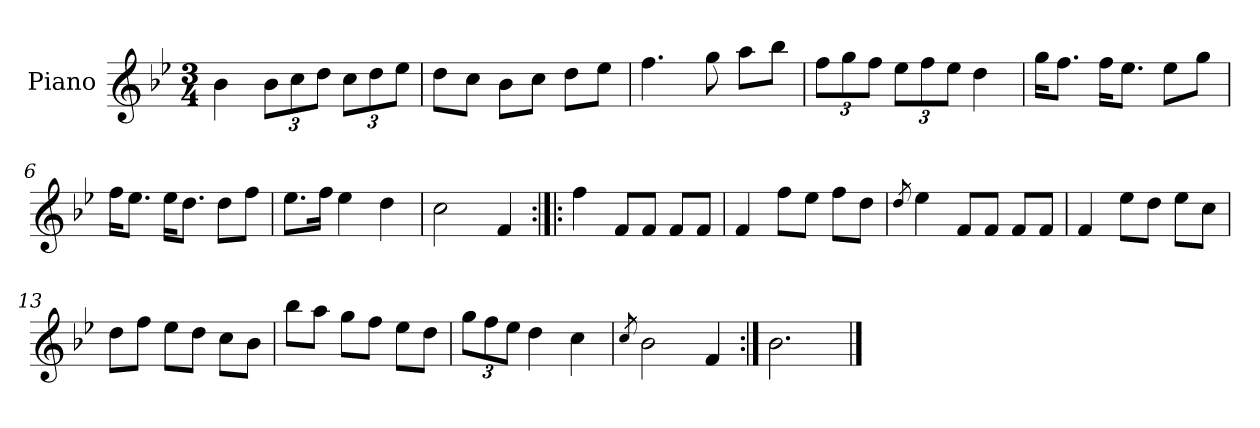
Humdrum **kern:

**kern
*part1
*staff1
*I"Piano
*I'Pno.
*clefG2
*k[b-e-]
*M3/4
=1
4b-\
*Xbrackettup
12b-\L
12cc\
12dd\J
12cc\L
12dd\
12ee-\J
=2
8dd\L
8cc\J
8b-\L
8cc\J
8dd\L
8ee-\J
=3
4.ff\
8gg\
8aa\L
8bb-\J
=4
12ff\L
12gg\
12ff\J
12ee-\L
12ff\
12ee-\J
4dd\
=5
16gg\KL
8.ff\J
16ff\KL
8.ee-\J
8ee-\L
8gg\J
=6
16ff\KL
8.ee-\J
16ee-\KL
8.dd\J
8dd\L
8ff\J
=7
8.ee-\L
16ff\Jk
4ee-\
4dd\
=8
2cc\
4f/
=9:|!|:
4ff\
8f/L
8f/J
8f/L
8f/J
=10
4f/
8ff\L
8ee-\J
8ff\L
8dd\J
=11
8qdd/
4ee-\
8f/L
8f/J
8f/L
8f/J
=12
4f/
8ee-\L
8dd\J
8ee-\L
8cc\J
=13
8dd\L
8ff\J
8ee-\L
8dd\J
8cc\L
8b-\J
=14
8bb-\L
8aa\J
8gg\L
8ff\J
8ee-\L
8dd\J
=15
12gg\L
12ff\
12ee-\J
4dd\
4cc\
=16
8qcc/
2b-\
4f/
=17:|!
2.b-\
==
*-
